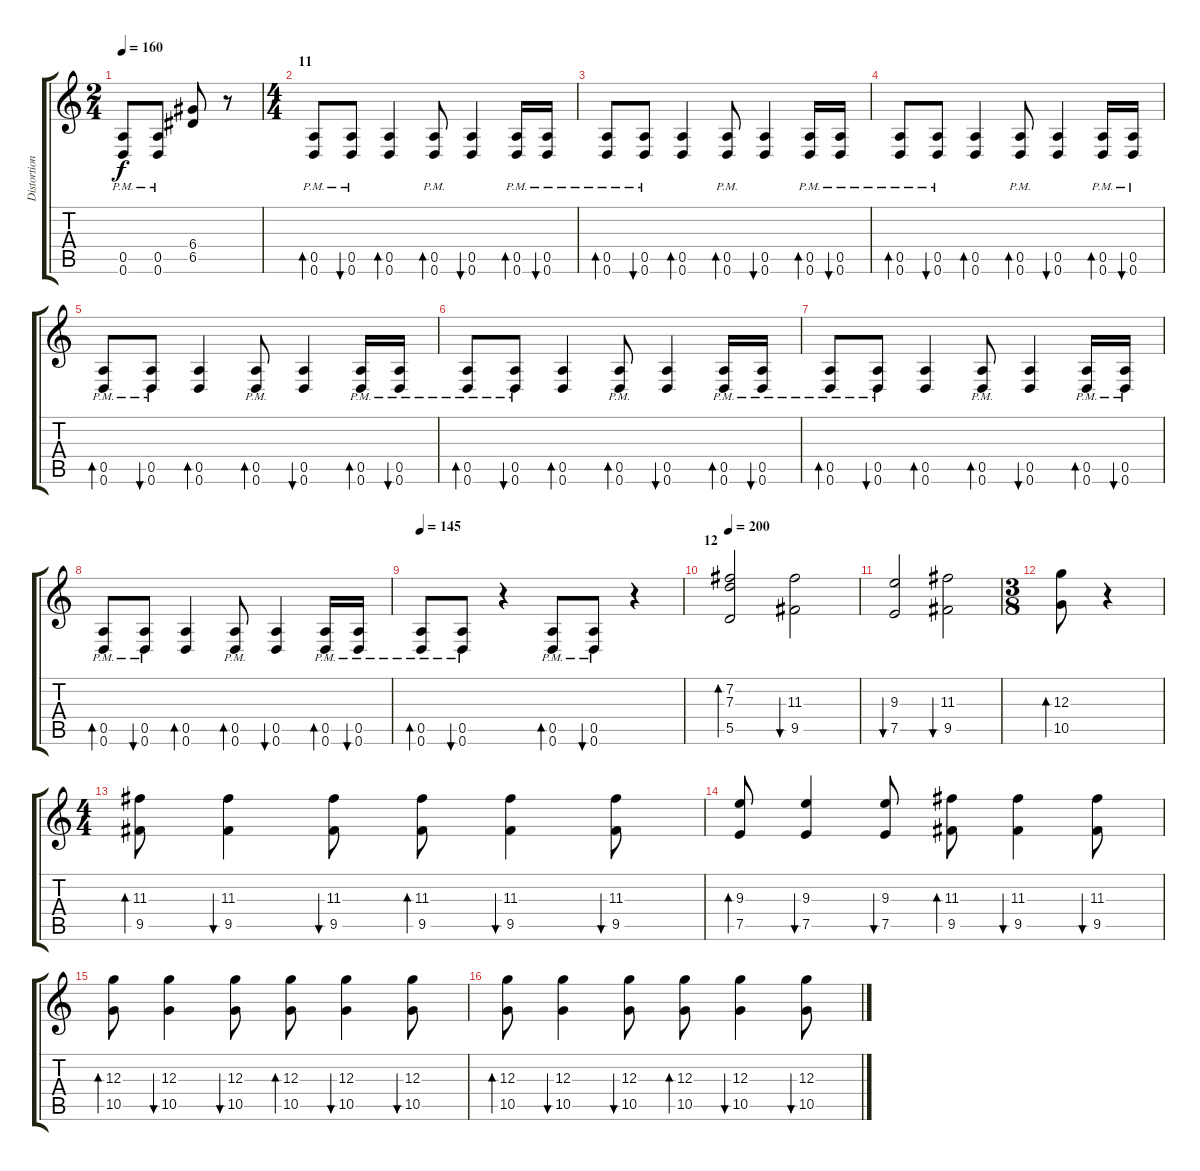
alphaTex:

\track ("Distortion Guitar 1" "Distortion") {instrument distortionguitar}
\staff {score tabs}
\tuning (E4 B3 G3 D3 A2 D2) {hide}
\ts (2 4)
\tempo 160
\clef g2
\ks c
(0.5{pm} 0.6{pm}).8{dy f} (0.5{pm} 0.6{pm}).8 (6.4 6.5).8 r.8 |
\ts (4 4)
\section ("" "11")
(0.5{pm} 0.6{pm}).8{bd 60} (0.5{pm} 0.6{pm}).8{bu 60} (0.5 0.6).4{bd 60} (0.5{pm} 0.6{pm}).8{bd 60} (0.5 0.6).4{bu 60} (0.5{pm} 0.6{pm}).16{bd 60} (0.5{pm} 0.6{pm}).16{bu 60} |
(0.5{pm} 0.6{pm}).8{bd 60} (0.5{pm} 0.6{pm}).8{bu 60} (0.5 0.6).4{bd 60} (0.5{pm} 0.6{pm}).8{bd 60} (0.5 0.6).4{bu 60} (0.5{pm} 0.6{pm}).16{bd 60} (0.5{pm} 0.6{pm}).16{bu 60} |
(0.5{pm} 0.6{pm}).8{bd 60} (0.5{pm} 0.6{pm}).8{bu 60} (0.5 0.6).4{bd 60} (0.5{pm} 0.6{pm}).8{bd 60} (0.5 0.6).4{bu 60} (0.5{pm} 0.6{pm}).16{bd 60} (0.5{pm} 0.6{pm}).16{bu 60} |
(0.5{pm} 0.6{pm}).8{bd 60} (0.5{pm} 0.6{pm}).8{bu 60} (0.5 0.6).4{bd 60} (0.5{pm} 0.6{pm}).8{bd 60} (0.5 0.6).4{bu 60} (0.5{pm} 0.6{pm}).16{bd 60} (0.5{pm} 0.6{pm}).16{bu 60} |
(0.5{pm} 0.6{pm}).8{bd 60} (0.5{pm} 0.6{pm}).8{bu 60} (0.5 0.6).4{bd 60} (0.5{pm} 0.6{pm}).8{bd 60} (0.5 0.6).4{bu 60} (0.5{pm} 0.6{pm}).16{bd 60} (0.5{pm} 0.6{pm}).16{bu 60} |
(0.5{pm} 0.6{pm}).8{bd 60} (0.5{pm} 0.6{pm}).8{bu 60} (0.5 0.6).4{bd 60} (0.5{pm} 0.6{pm}).8{bd 60} (0.5 0.6).4{bu 60} (0.5{pm} 0.6{pm}).16{bd 60} (0.5{pm} 0.6{pm}).16{bu 60} |
(0.5{pm} 0.6{pm}).8{bd 60} (0.5{pm} 0.6{pm}).8{bu 60} (0.5 0.6).4{bd 60} (0.5{pm} 0.6{pm}).8{bd 60} (0.5 0.6).4{bu 60} (0.5{pm} 0.6{pm}).16{bd 60} (0.5{pm} 0.6{pm}).16{bu 60} |
\tempo 145
(0.5{pm} 0.6{pm}).8{bd 60} (0.5{pm} 0.6{pm}).8{bu 60} r.4 (0.5{pm} 0.6{pm}).8{bd 60} (0.5{pm} 0.6{pm}).8{bu 60} r.4 |
\section ("" "12")
\tempo 200
(7.2 7.3 5.5).2{bd 60} (11.3 9.5).2{bu 60} |
(9.3 7.5).2{bu 60} (11.3 9.5).2{bu 60} |
\ts (3 8)
(12.3 10.5).8{bd 60} r.4 |
\ts (4 4)
(11.3 9.5).8{bd 60} (11.3 9.5).4{bu 60} (11.3 9.5).8{bu 60} (11.3 9.5).8{bd 60} (11.3 9.5).4{bu 60} (11.3 9.5).8{bu 60} |
(9.3 7.5).8{bd 60} (9.3 7.5).4{bu 60} (9.3 7.5).8{bu 60} (11.3 9.5).8{bd 60} (11.3 9.5).4{bu 60} (11.3 9.5).8{bu 60} |
(12.3 10.5).8{bd 60} (12.3 10.5).4{bu 60} (12.3 10.5).8{bu 60} (12.3 10.5).8{bd 60} (12.3 10.5).4{bu 60} (12.3 10.5).8{bu 60} |
(12.3 10.5).8{bd 60} (12.3 10.5).4{bu 60} (12.3 10.5).8{bu 60} (12.3 10.5).8{bd 60} (12.3 10.5).4{bu 60} (12.3 10.5).8{bu 60}
